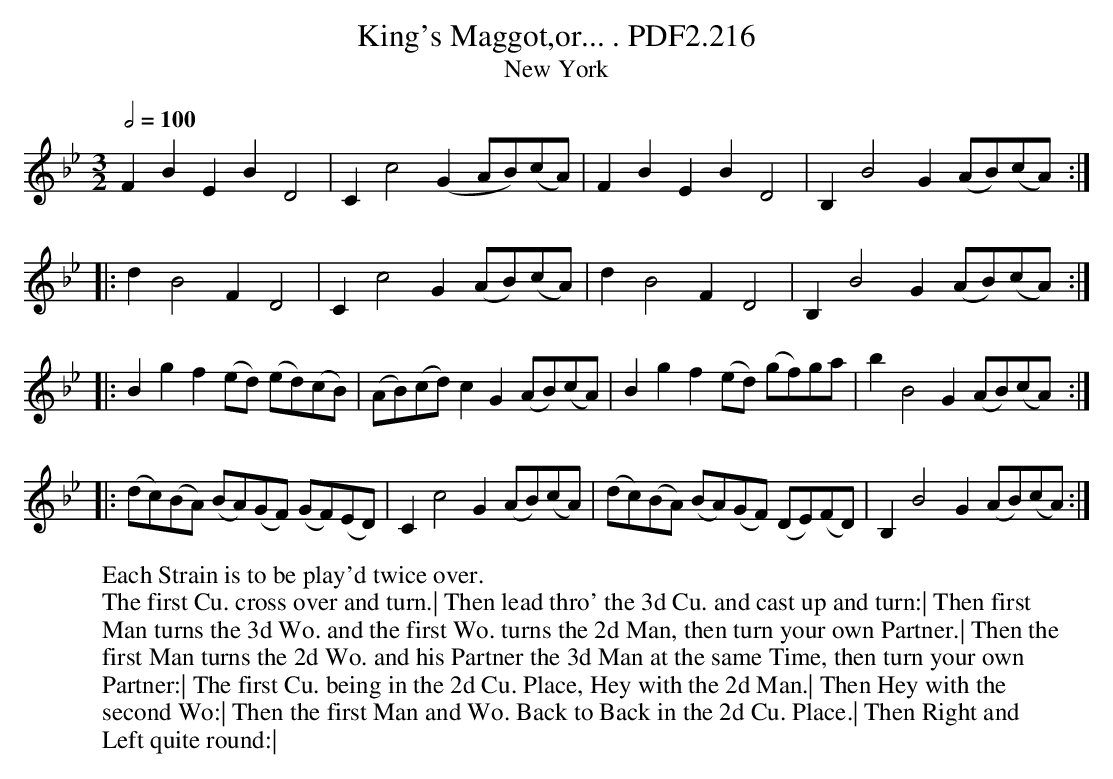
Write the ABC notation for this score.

X:1
T:King's Maggot,or... . PDF2.216
T:New York
M:3/2
L:1/4
Q:1/2=100
K:Bb
FBEBD2|Cc2(GA/B/)(c/A/)|FBEBD2|B,B2G(A/B/)(c/A/):|
|:dB2FD2|Cc2G(A/B/)(c/A/)|dB2FD2|B,B2G(A/B/)(c/A/):|
|:Bgf(e/d/) (e/d/)(c/B/)|(A/B/)(c/d/)cG(A/B/)(c/A/)|Bgf(e/d/) (g/f/)g/a/|bB2G(A/B/)(c/A/):|
|:(d/c/)(B/A/) (B/A/)(G/F/) (G/F/)(E/D/)|Cc2G(A/B/)(c/A/)|\
(d/c/)(B/A/) (B/A/)(G/F/) (D/E/)(F/D/)|B,B2G(A/B/)(c/A/):|
W:Each Strain is to be play'd twice over.
W:The first Cu. cross over and turn.| Then lead thro' the 3d Cu. and cast up and turn:| Then first
W:Man turns the 3d Wo. and the first Wo. turns the 2d Man, then turn your own Partner.| Then the
W:first Man turns the 2d Wo. and his Partner the 3d Man at the same Time, then turn your own
W:Partner:| The first Cu. being in the 2d Cu. Place, Hey with the 2d Man.| Then Hey with the
W:second Wo:| Then the first Man and Wo. Back to Back in the 2d Cu. Place.| Then Right and
W:Left quite round:|
